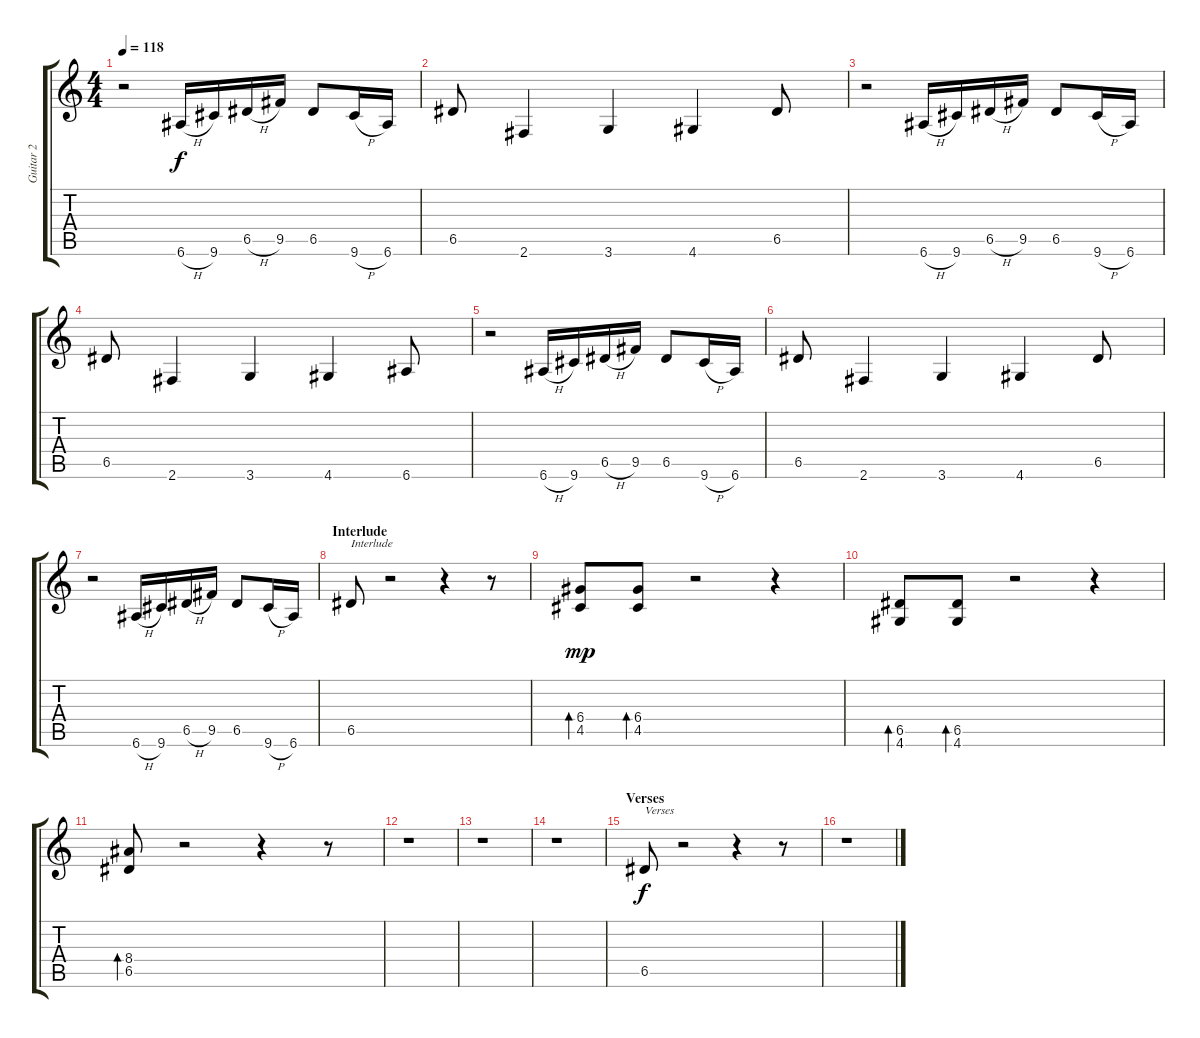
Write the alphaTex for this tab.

\track ("Guitar 2" "Guitar 2") {instrument overdrivenguitar}
\staff {score tabs}
\tuning (E4 B3 G3 D3 A2 E2) {hide}
\ts (4 4)
\tempo 118
\clef g2
\ks c
r.2{dy f} 6.6{h}.16 9.6.16 6.5{h}.16 9.5.16 6.5.8 9.6{h}.16 6.6.16 |
6.5.8 2.6.4 3.6.4 4.6.4 6.5.8 |
r.2 6.6{h}.16 9.6.16 6.5{h}.16 9.5.16 6.5.8 9.6{h}.16 6.6.16 |
6.5.8 2.6.4 3.6.4 4.6.4 6.6.8 |
r.2 6.6{h}.16 9.6.16 6.5{h}.16 9.5.16 6.5.8 9.6{h}.16 6.6.16 |
6.5.8 2.6.4 3.6.4 4.6.4 6.5.8 |
r.2 6.6{h}.16 9.6.16 6.5{h}.16 9.5.16 6.5.8 9.6{h}.16 6.6.16 |
\section ("" "Interlude")
6.5.8{txt "Interlude"} r.2 r.4 r.8 |
(6.4 4.5).8{bd 30 dy mp} (6.4 4.5).8{bd 30} r.2 r.4 |
(6.5 4.6).8{bd 30} (6.5 4.6).8{bd 30} r.2 r.4 |
(8.4 6.5).8{bd 30} r.2 r.4 r.8 |
r.1 |
r.1 |
r.1 |
\section ("" "Verses")
6.5.8{txt "Verses" dy f} r.2 r.4 r.8 |
r.1
